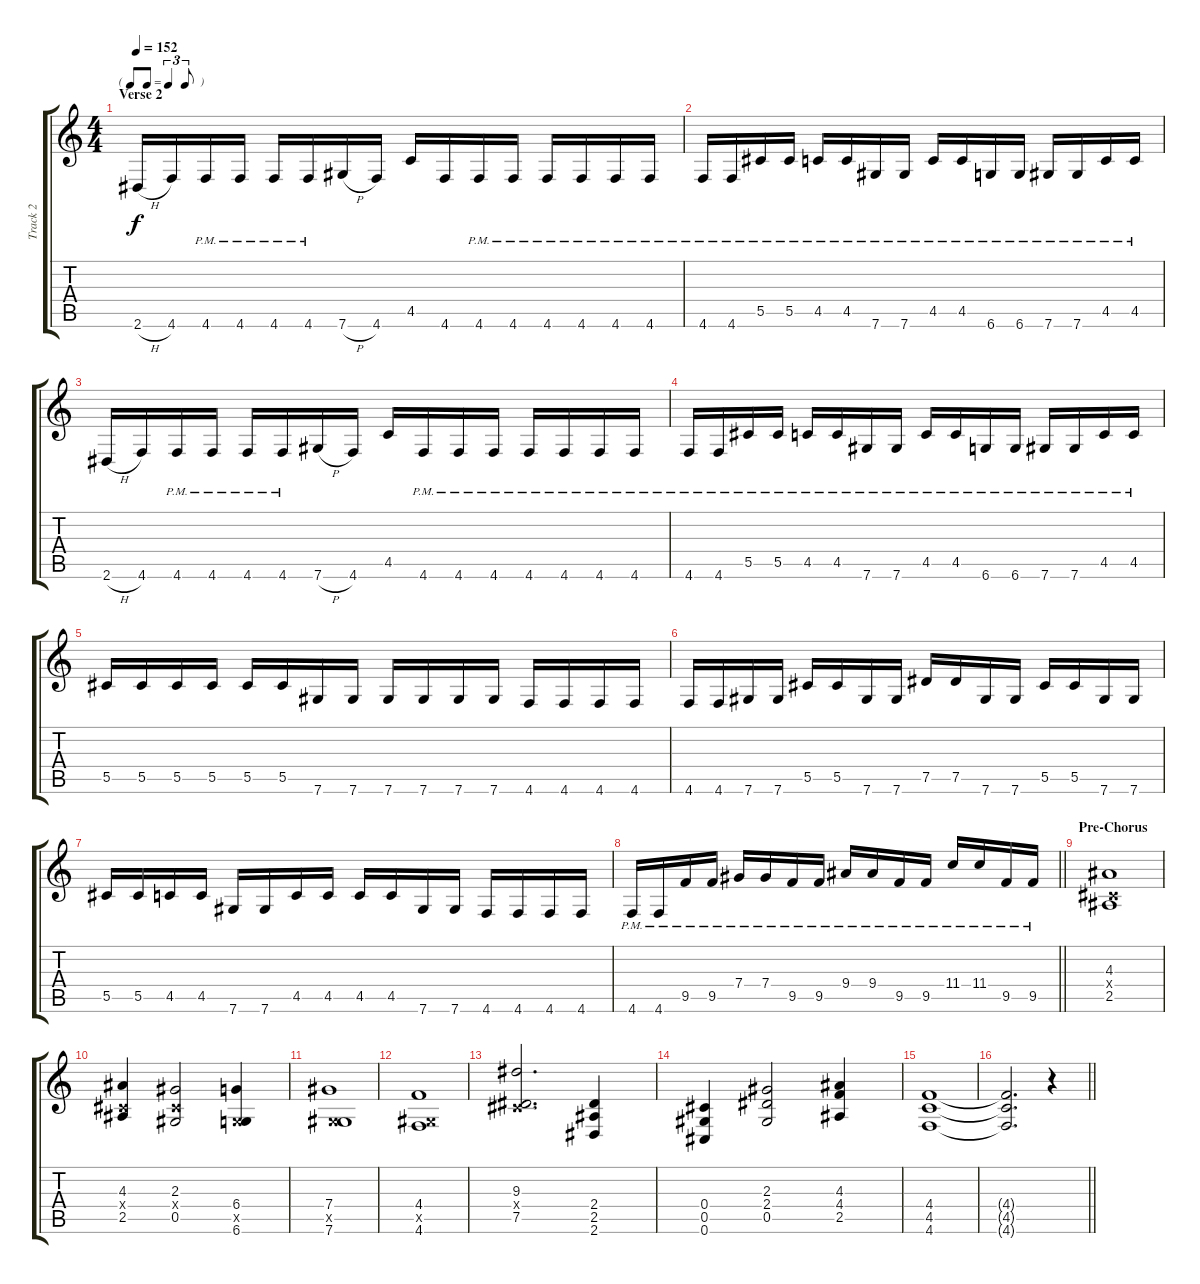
\track ("Track 2" "Track 2") {instrument distortionguitar}
\staff {score tabs}
\tuning (Eb4 Bb3 Gb3 Db3 Ab2 Db2) {hide}
\ts (4 4)
\tf triplet8th
\section ("" "Verse 2")
\tempo 152
\clef g2
\ks c
2.6{h}.16{dy f} 4.6.16 4.6{pm}.16 4.6{pm}.16 4.6{pm}.16 4.6{pm}.16 7.6{h}.16 4.6.16 4.5.16 4.6.16 4.6{pm}.16 4.6{pm}.16 4.6{pm}.16 4.6{pm}.16 4.6{pm}.16 4.6{pm}.16 |
4.6{pm}.16 4.6{pm}.16 5.5{pm}.16 5.5{pm}.16 4.5{pm}.16 4.5{pm}.16 7.6{pm}.16 7.6{pm}.16 4.5{pm}.16 4.5{pm}.16 6.6{pm}.16 6.6{pm}.16 7.6{pm}.16 7.6{pm}.16 4.5{pm}.16 4.5{pm}.16 |
2.6{h}.16 4.6.16 4.6{pm}.16 4.6{pm}.16 4.6{pm}.16 4.6{pm}.16 7.6{h}.16 4.6.16 4.5.16 4.6{pm}.16 4.6{pm}.16 4.6{pm}.16 4.6{pm}.16 4.6{pm}.16 4.6{pm}.16 4.6{pm}.16 |
4.6{pm}.16 4.6{pm}.16 5.5{pm}.16 5.5{pm}.16 4.5{pm}.16 4.5{pm}.16 7.6{pm}.16 7.6{pm}.16 4.5{pm}.16 4.5{pm}.16 6.6{pm}.16 6.6{pm}.16 7.6{pm}.16 7.6{pm}.16 4.5{pm}.16 4.5{pm}.16 |
5.5.16 5.5.16 5.5.16 5.5.16 5.5.16 5.5.16 7.6.16 7.6.16 7.6.16 7.6.16 7.6.16 7.6.16 4.6.16 4.6.16 4.6.16 4.6.16 |
4.6.16 4.6.16 7.6.16 7.6.16 5.5.16 5.5.16 7.6.16 7.6.16 7.5.16 7.5.16 7.6.16 7.6.16 5.5.16 5.5.16 7.6.16 7.6.16 |
5.5.16 5.5.16 4.5.16 4.5.16 7.6.16 7.6.16 4.5.16 4.5.16 4.5.16 4.5.16 7.6.16 7.6.16 4.6.16 4.6.16 4.6.16 4.6.16 |
\barLineRight lightlight
4.6{pm}.16 4.6{pm}.16 9.5{pm}.16 9.5{pm}.16 7.4{pm}.16 7.4{pm}.16 9.5{pm}.16 9.5{pm}.16 9.4{pm}.16 9.4{pm}.16 9.5{pm}.16 9.5{pm}.16 11.4{pm}.16 11.4{pm}.16 9.5{pm}.16 9.5{pm}.16 |
\section ("" "Pre-Chorus")
(4.3 0.4{x} 2.5).1 |
(4.3 0.4{x} 2.5).4 (2.3 0.4{x} 0.5).2 (6.4 0.5{x} 6.6).4 |
(7.4 0.5{x} 7.6).1 |
(4.4 0.5{x} 4.6).1 |
(9.3 0.4{x} 7.5).2{d} (2.4 2.5 2.6).4 |
(0.4 0.5 0.6).4 (2.3 2.4 0.5).2 (4.3 4.4 2.5).4 |
(4.4 4.5 4.6).1 |
\barLineRight lightlight
(4.4{t} 4.5{t} 4.6{t}).2{d} r.4
